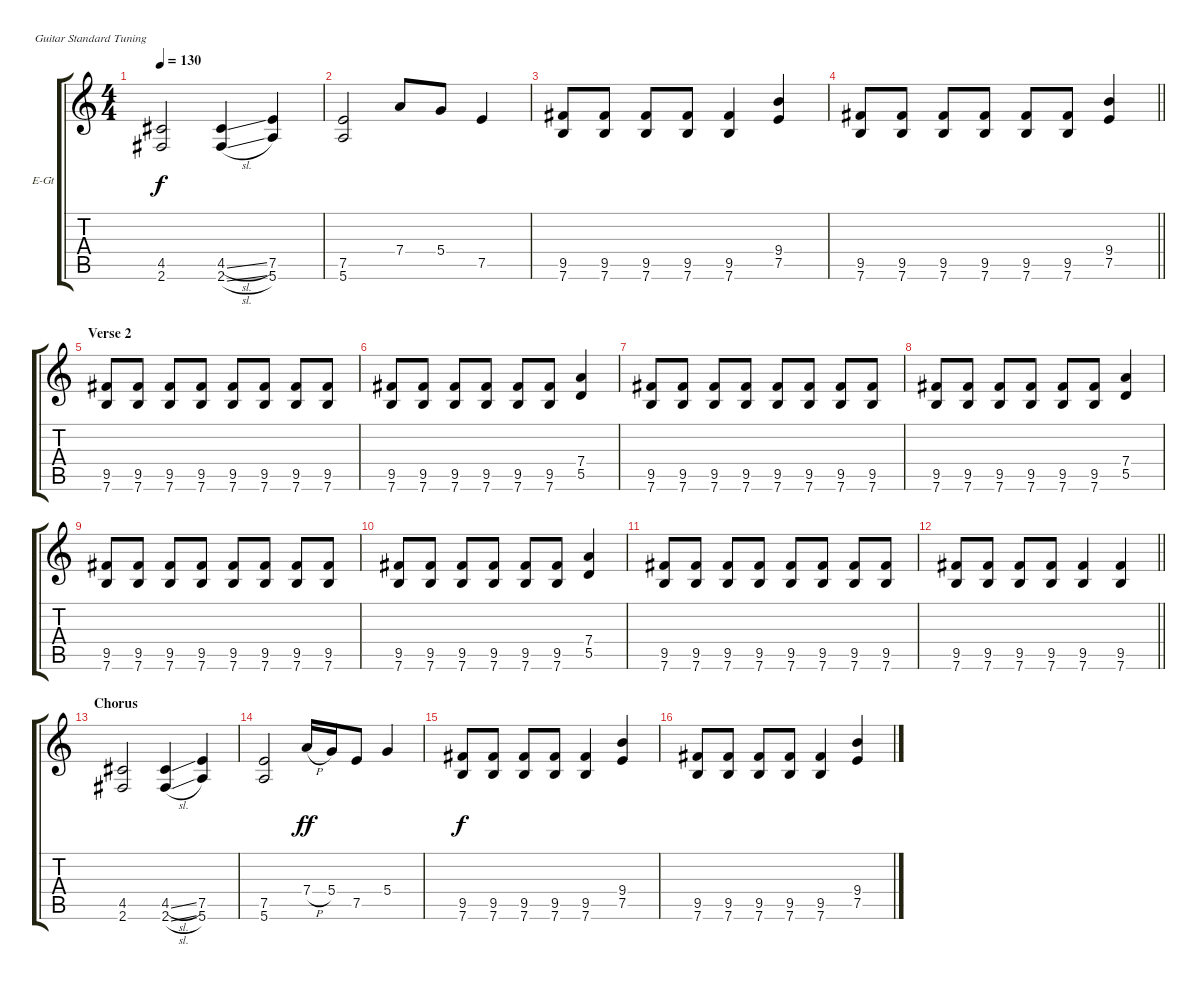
\bracketExtendMode groupsimilarinstruments
\firstSystemTrackNameOrientation horizontal
\otherSystemsTrackNameOrientation horizontal
\track ("Dougie Needles" "E-Gt") {instrument overdrivenguitar}
\staff {score tabs}
\tuning (E4 B3 G3 D3 A2 E2)
\ts (4 4)
\tempo 130
\clef g2
\ks c
(4.5 2.6).2{dy f} (4.5{sl} 2.6{sl}).4 (7.5 5.6).4 |
(7.5 5.6).2 7.4.8 5.4.8 7.5.4 |
(9.5 7.6).8 (9.5 7.6).8 (9.5 7.6).8 (9.5 7.6).8 (9.5 7.6).4 (9.4 7.5).4 |
\barLineRight lightlight
(9.5 7.6).8 (9.5 7.6).8 (9.5 7.6).8 (9.5 7.6).8 (9.5 7.6).8 (9.5 7.6).8 (9.4 7.5).4 |
\section ("" "Verse 2")
(9.5 7.6).8 (9.5 7.6).8 (9.5 7.6).8 (9.5 7.6).8 (9.5 7.6).8 (9.5 7.6).8 (9.5 7.6).8 (9.5 7.6).8 |
(9.5 7.6).8 (9.5 7.6).8 (9.5 7.6).8 (9.5 7.6).8 (9.5 7.6).8 (9.5 7.6).8 (7.4 5.5).4 |
(9.5 7.6).8 (9.5 7.6).8 (9.5 7.6).8 (9.5 7.6).8 (9.5 7.6).8 (9.5 7.6).8 (9.5 7.6).8 (9.5 7.6).8 |
(9.5 7.6).8 (9.5 7.6).8 (9.5 7.6).8 (9.5 7.6).8 (9.5 7.6).8 (9.5 7.6).8 (7.4 5.5).4 |
(9.5 7.6).8 (9.5 7.6).8 (9.5 7.6).8 (9.5 7.6).8 (9.5 7.6).8 (9.5 7.6).8 (9.5 7.6).8 (9.5 7.6).8 |
(9.5 7.6).8 (9.5 7.6).8 (9.5 7.6).8 (9.5 7.6).8 (9.5 7.6).8 (9.5 7.6).8 (7.4 5.5).4 |
(9.5 7.6).8 (9.5 7.6).8 (9.5 7.6).8 (9.5 7.6).8 (9.5 7.6).8 (9.5 7.6).8 (9.5 7.6).8 (9.5 7.6).8 |
\barLineRight lightlight
(9.5 7.6).8 (9.5 7.6).8 (9.5 7.6).8 (9.5 7.6).8 (9.5 7.6).4 (9.5 7.6).4 |
\section ("" "Chorus")
(4.5 2.6).2 (4.5{sl} 2.6{sl}).4 (7.5 5.6).4 |
(7.5 5.6).2 7.4{h}.16{dy ff} 5.4.16 7.5.8 5.4.4 |
(9.5 7.6).8{dy f} (9.5 7.6).8 (9.5 7.6).8 (9.5 7.6).8 (9.5 7.6).4 (9.4 7.5).4 |
(9.5 7.6).8 (9.5 7.6).8 (9.5 7.6).8 (9.5 7.6).8 (9.5 7.6).4 (9.4 7.5).4
